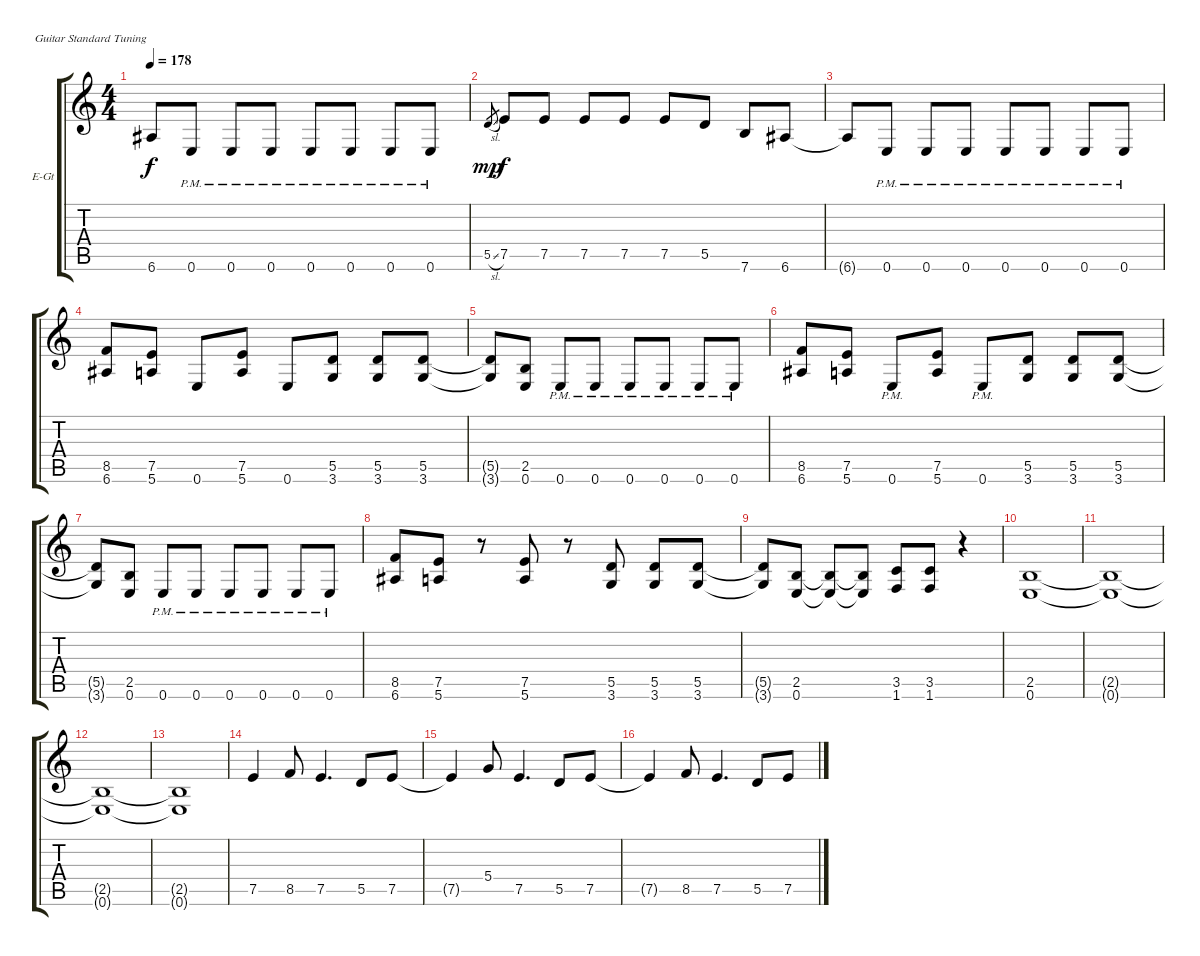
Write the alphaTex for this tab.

\bracketExtendMode groupsimilarinstruments
\firstSystemTrackNameOrientation horizontal
\otherSystemsTrackNameOrientation horizontal
\track ("James Hetfield" "E-Gt") {instrument distortionguitar}
\staff {score tabs}
\tuning (E4 B3 G3 D3 A2 E2)
\ts (4 4)
\tempo 178
\clef g2
\ks c
6.6{t}.8{dy f} 0.6{pm}.8 0.6{pm}.8 0.6{pm}.8 0.6{pm}.8 0.6{pm}.8 0.6{pm}.8 0.6{pm}.8 |
5.5{sl}.8{gr dy mp} 7.5.8{dy f} 7.5.8 7.5.8 7.5.8 7.5.8 5.5.8 7.6.8 6.6.8 |
6.6{t}.8 0.6{pm}.8 0.6{pm}.8 0.6{pm}.8 0.6{pm}.8 0.6{pm}.8 0.6{pm}.8 0.6{pm}.8 |
(8.5 6.6).8 (7.5 5.6).8 0.6.8 (7.5 5.6).8 0.6.8 (5.5 3.6).8 (5.5 3.6).8 (5.5 3.6).8 |
(5.5{t} 3.6{t}).8 (2.5 0.6).8 0.6{pm}.8 0.6{pm}.8 0.6{pm}.8 0.6{pm}.8 0.6{pm}.8 0.6{pm}.8 |
(8.5 6.6).8 (7.5 5.6).8 0.6{pm}.8 (7.5 5.6).8 0.6{pm}.8 (5.5 3.6).8 (5.5 3.6).8 (5.5 3.6).8 |
(5.5{t} 3.6{t}).8 (2.5 0.6).8 0.6{pm}.8 0.6{pm}.8 0.6{pm}.8 0.6{pm}.8 0.6{pm}.8 0.6{pm}.8 |
(8.5 6.6).8 (7.5 5.6).8 r.8 (7.5 5.6).8 r.8 (5.5 3.6).8 (5.5 3.6).8 (5.5 3.6).8 |
(5.5{t} 3.6{t}).8 (2.5 0.6).8 (2.5{t} 0.6{t}).8 (2.5{t} 0.6{t}).8 (3.5 1.6).8 (3.5 1.6).8 r.4 |
(2.5 0.6).1 |
(2.5{t} 0.6{t}).1 |
(2.5{t} 0.6{t}).1 |
(2.5{t} 0.6{t}).1 |
7.5.4 8.5.8 7.5.4{d} 5.5.8 7.5.8 |
7.5{t}.4 5.4.8 7.5.4{d} 5.5.8 7.5.8 |
7.5{t}.4 8.5.8 7.5.4{d} 5.5.8 7.5.8
